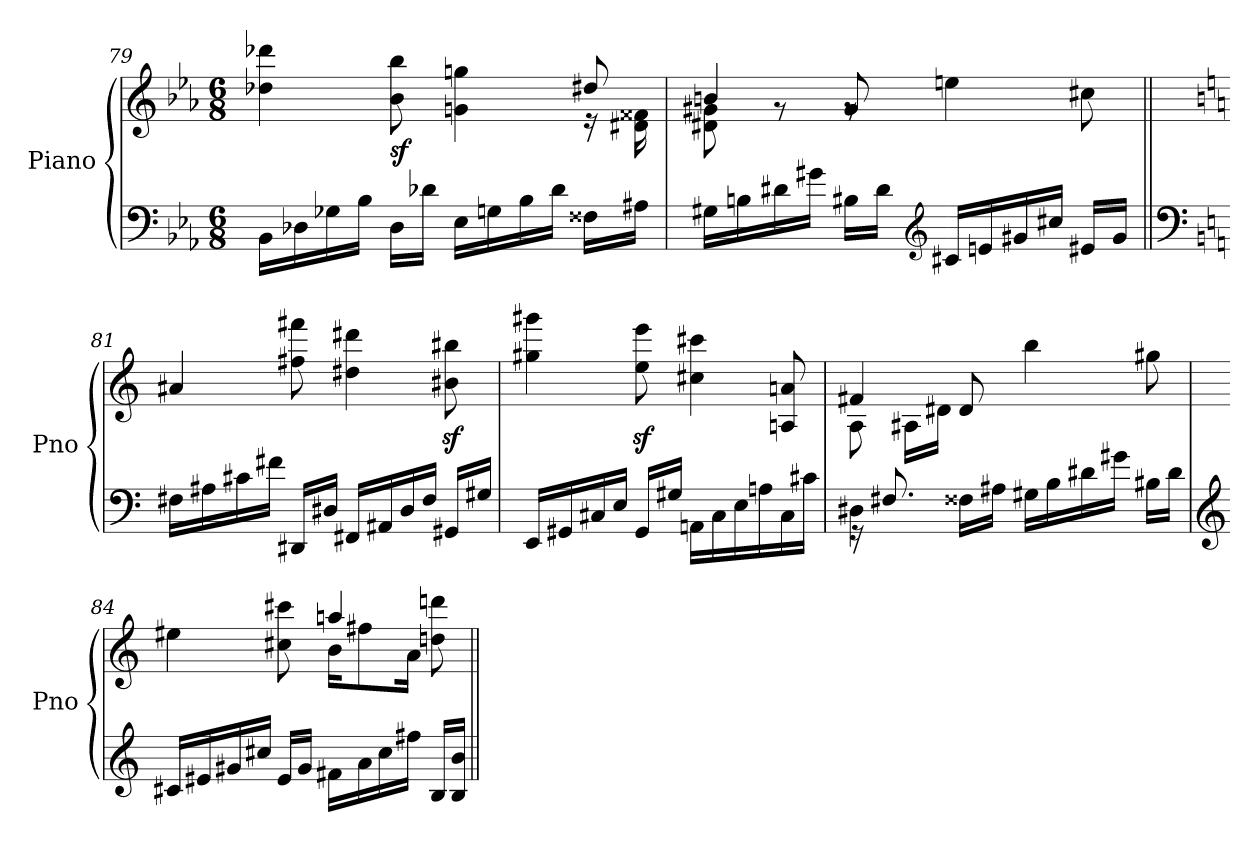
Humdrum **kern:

**kern	**kern	**dynam
*part1	*part1	*part1
*staff2	*staff1	*staff1/2
*I"Piano	*	*
*I'Pno	*	*
*clefF4	*clefG2	*
*k[b-e-a-]	*k[b-e-a-]	*
*M6/8	*M6/8	*
=79	=79	=79
*	*^	*
16BB-\LL	4dd-X\ 4ddd-X\	8ryy	.
16D-X\	.	.	.
*	*v	*v	*
16G-X\	.	.
16B-\JJ	.	.
!	!	!LO:DY:b
16D-\LL	8b-\ 8bb-\	sf
16d-X\JJ	.	.
16E-\LL	4gn\ 4ggn\	.
16Gn\	.	.
16B-\	.	.
16d-\JJ	.	.
*	*^	*
!	!	!	!LO:DY:b
!	!	!	!LO:DY:n=1:b
16F##X\LL	8dd#X/	16r	other-dynamics other-dynamics
16A#X\JJ	.	16d#X\ 16f##X\	.
!!LO:LB:g=z	!!
=80	=80	=80	=80
16G#X\LL	4bn/	8d#X\ 8g#X\	.
16Bn\	.	.	.
16d#X\	.	8rg	.
16g#X\JJ	.	.	.
16B#X\LL	8g#/	8rg	.
16d#\JJ	.	.	.
*clefG2	*	*	*
16c#X/LL	4een\	4.ryy	.
16en/	.	.	.
16g#X/	.	.	.
16cc#X/JJ	.	.	.
16e#X/LL	8cc#X\	.	.
16g#/JJ	.	.	.
*	*v	*v	*
!!LO:LB:g=z
=81||	=81||	=81||
*clefF4	*	*
*k[]	*k[]	*
16F#X\LL	4a#X/	.
16A#X\	.	.
16c#X\	.	.
16f#X\JJ	.	.
!	!	!LO:DY:b
16DD#X/LL	8ff#X\ 8fff#X\	other-dynamics
16D#X/JJ	.	.
16FF#X/LL	4dd#X\ 4ddd#X\	.
16AA#X/	.	.
16D#/	.	.
16F#/JJ	.	.
16GG#X/LL	8b#X\z< 8bb#X\z<	.
16G#X/JJ	.	.
=82	=82	=82
16EE/LL	4gg#X\ 4ggg#X\	.
16GG#X/	.	.
16C#X/	.	.
16E/JJ	.	.
16GG#/LL	8ee\z< 8eee\z<	.
16G#X/JJ	.	.
16AAn\LL	4cc#X\ 4ccc#X\	.
16C#\	.	.
16E\	.	.
16An\	.	.
!	!	!LO:DY:b
16C#\	8An/ 8an/	other-dynamics
16c#X\JJ	.	.
!!LO:LB:g=z
=83	=83	=83
*^	*^	*
4D#X\	16r	4f#X/	8A\	.
.	8.F#X/	.	.	.
.	.	.	16A#X\LL	.
.	.	.	16d#X\JJ	.
16F##X\LL	2ryy	8d#/	2ryy	.
16A#X\JJ	.	.	.	.
16G#X\LL	.	4bb\	.	.
16B\	.	.	.	.
16d#X\	.	.	.	.
16g#X\JJ	.	.	.	.
16B#X\LL	.	8gg#X\	.	.
16d#\JJ	.	.	.	.
*v	*v	*	*	*
!!LO:PB:g=z	!!
=84	=84	=84	=84
*clefG2	*	*	*
16c#X/LL	4ee#X\	4.ryy	.
16e#X/	.	.	.
16g#X/	.	.	.
16cc#X/JJ	.	.	.
16e#/LL	8cc#X\ 8ccc#X\	.	.
16g#/JJ	.	.	.
16f#X\LL	4aan/	16b\KL	.
16a\	.	8ff#X\	.
16cc#\	.	.	.
16ff#X\JJ	.	16a\Jk	.
16B/LL	8ddn\ 8dddn\	8ryy	.
16B/ 16b/JJ	.	.	.
*	*v	*v	*
=||	=||	=||
*-	*-	*-
